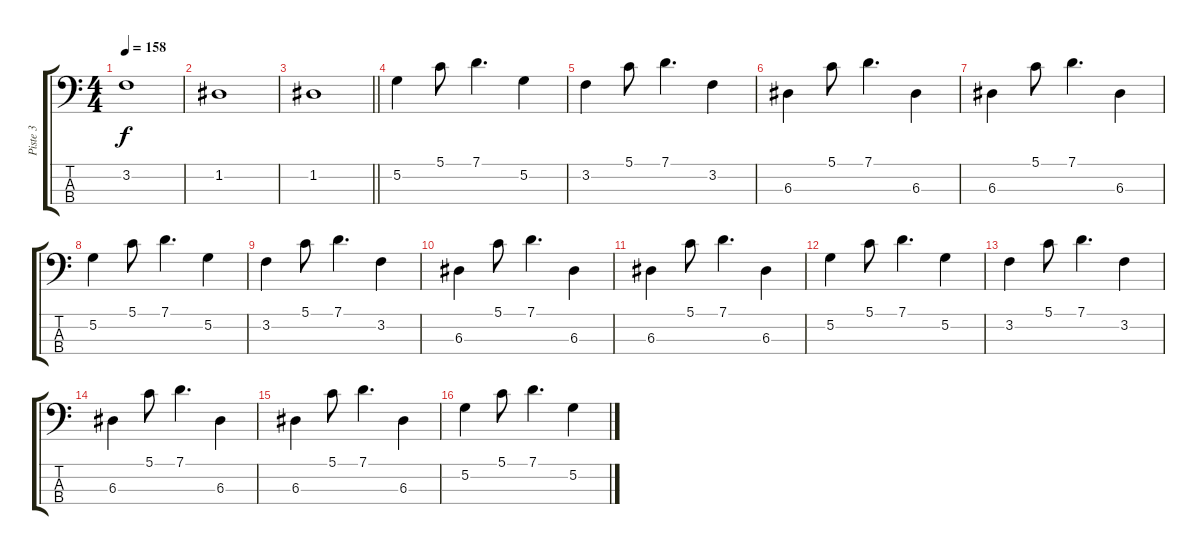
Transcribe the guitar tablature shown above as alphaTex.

\track ("Piste 3" "Piste 3") {instrument electricbassfinger}
\staff {score tabs}
\tuning (G2 D2 A1 E1) {hide}
\ts (4 4)
\tempo 158
\clef f4
\ks c
3.2.1{dy f} |
1.2.1 |
\barLineRight lightlight
1.2.1 |
5.2.4 5.1.8 7.1.4{d} 5.2.4 |
3.2.4 5.1.8 7.1.4{d} 3.2.4 |
6.3.4 5.1.8 7.1.4{d} 6.3.4 |
6.3.4 5.1.8 7.1.4{d} 6.3.4 |
5.2.4 5.1.8 7.1.4{d} 5.2.4 |
3.2.4 5.1.8 7.1.4{d} 3.2.4 |
6.3.4 5.1.8 7.1.4{d} 6.3.4 |
6.3.4 5.1.8 7.1.4{d} 6.3.4 |
5.2.4 5.1.8 7.1.4{d} 5.2.4 |
3.2.4 5.1.8 7.1.4{d} 3.2.4 |
6.3.4 5.1.8 7.1.4{d} 6.3.4 |
6.3.4 5.1.8 7.1.4{d} 6.3.4 |
5.2.4 5.1.8 7.1.4{d} 5.2.4
